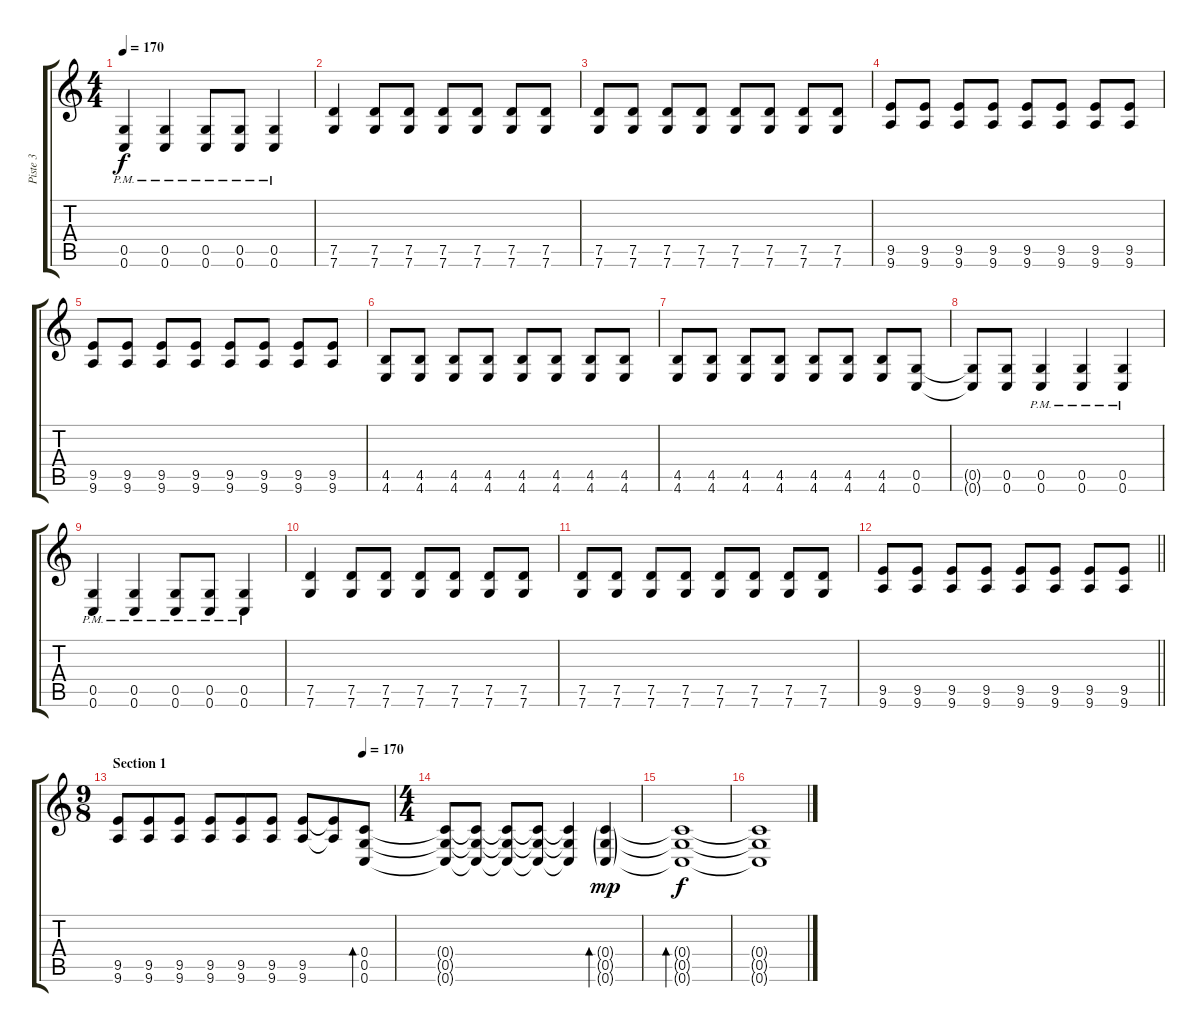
\track ("Piste 3" "Piste 3") {instrument distortionguitar}
\staff {score tabs}
\tuning (D4 A3 F3 C3 G2 C2) {hide}
\ts (4 4)
\tempo 170
\clef g2
\ks c
(0.5{pm} 0.6{pm}).4{dy f} (0.5{pm} 0.6{pm}).4 (0.5{pm} 0.6{pm}).8 (0.5{pm} 0.6{pm}).8 (0.5{pm} 0.6{pm}).4 |
(7.5 7.6).4 (7.5 7.6).8 (7.5 7.6).8 (7.5 7.6).8 (7.5 7.6).8 (7.5 7.6).8 (7.5 7.6).8 |
(7.5 7.6).8 (7.5 7.6).8 (7.5 7.6).8 (7.5 7.6).8 (7.5 7.6).8 (7.5 7.6).8 (7.5 7.6).8 (7.5 7.6).8 |
(9.5 9.6).8 (9.5 9.6).8 (9.5 9.6).8 (9.5 9.6).8 (9.5 9.6).8 (9.5 9.6).8 (9.5 9.6).8 (9.5 9.6).8 |
(9.5 9.6).8 (9.5 9.6).8 (9.5 9.6).8 (9.5 9.6).8 (9.5 9.6).8 (9.5 9.6).8 (9.5 9.6).8 (9.5 9.6).8 |
(4.5 4.6).8 (4.5 4.6).8 (4.5 4.6).8 (4.5 4.6).8 (4.5 4.6).8 (4.5 4.6).8 (4.5 4.6).8 (4.5 4.6).8 |
(4.5 4.6).8 (4.5 4.6).8 (4.5 4.6).8 (4.5 4.6).8 (4.5 4.6).8 (4.5 4.6).8 (4.5 4.6).8 (0.5 0.6).8 |
(0.5{t} 0.6{t}).8 (0.5 0.6).8 (0.5{pm} 0.6{pm}).4 (0.5{pm} 0.6{pm}).4 (0.5{pm} 0.6{pm}).4 |
(0.5{pm} 0.6{pm}).4 (0.5{pm} 0.6{pm}).4 (0.5{pm} 0.6{pm}).8 (0.5{pm} 0.6{pm}).8 (0.5{pm} 0.6{pm}).4 |
(7.5 7.6).4 (7.5 7.6).8 (7.5 7.6).8 (7.5 7.6).8 (7.5 7.6).8 (7.5 7.6).8 (7.5 7.6).8 |
(7.5 7.6).8 (7.5 7.6).8 (7.5 7.6).8 (7.5 7.6).8 (7.5 7.6).8 (7.5 7.6).8 (7.5 7.6).8 (7.5 7.6).8 |
\barLineRight lightlight
(9.5 9.6).8 (9.5 9.6).8 (9.5 9.6).8 (9.5 9.6).8 (9.5 9.6).8 (9.5 9.6).8 (9.5 9.6).8 (9.5 9.6).8 |
\ts (9 8)
\section ("" "Section 1")
\tempo (170 0.8888888888888888)
(9.5 9.6).8 (9.5 9.6).8 (9.5 9.6).8 (9.5 9.6).8 (9.5 9.6).8 (9.5 9.6).8 (9.5 9.6).8 (9.5{t} 9.6{t}).8 (0.4 0.5 0.6).8{bd 240 instrument electricguitarclean} |
\ts (4 4)
(0.4{t} 0.5{t} 0.6{t}).8 (0.4{t} 0.5{t} 0.6{t}).8 (0.4{t} 0.5{t} 0.6{t}).8 (0.4{t} 0.5{t} 0.6{t}).8 (0.4{t} 0.5{t} 0.6{t}).4 (0.4{g} 0.5{g} 0.6{g}).4{bd 240 dy mp} |
(0.4{t} 0.5{t} 0.6{t}).1{bd 240 dy f} |
(0.4{t} 0.5{t} 0.6{t}).1
